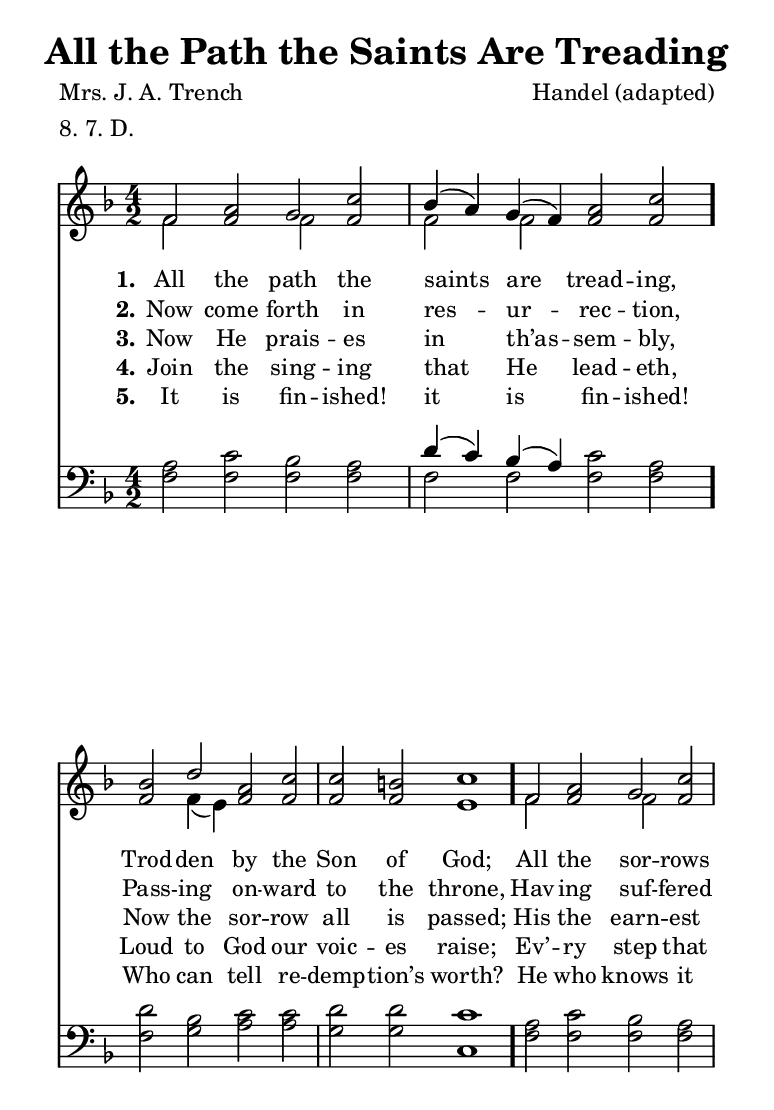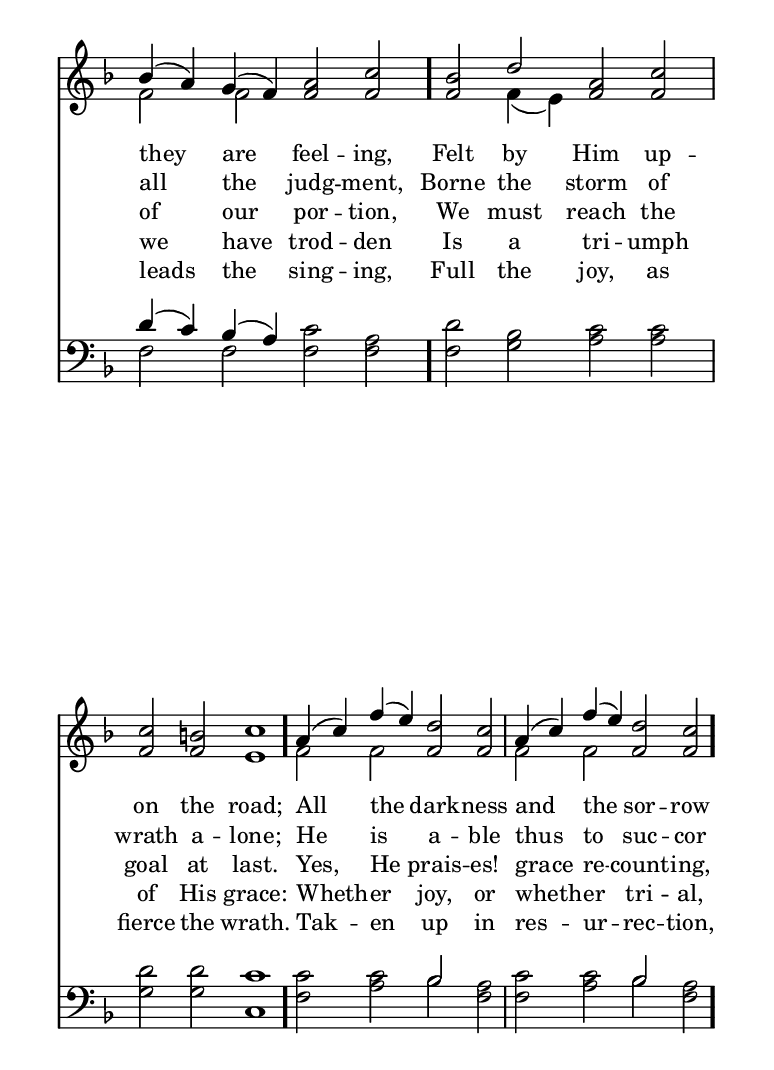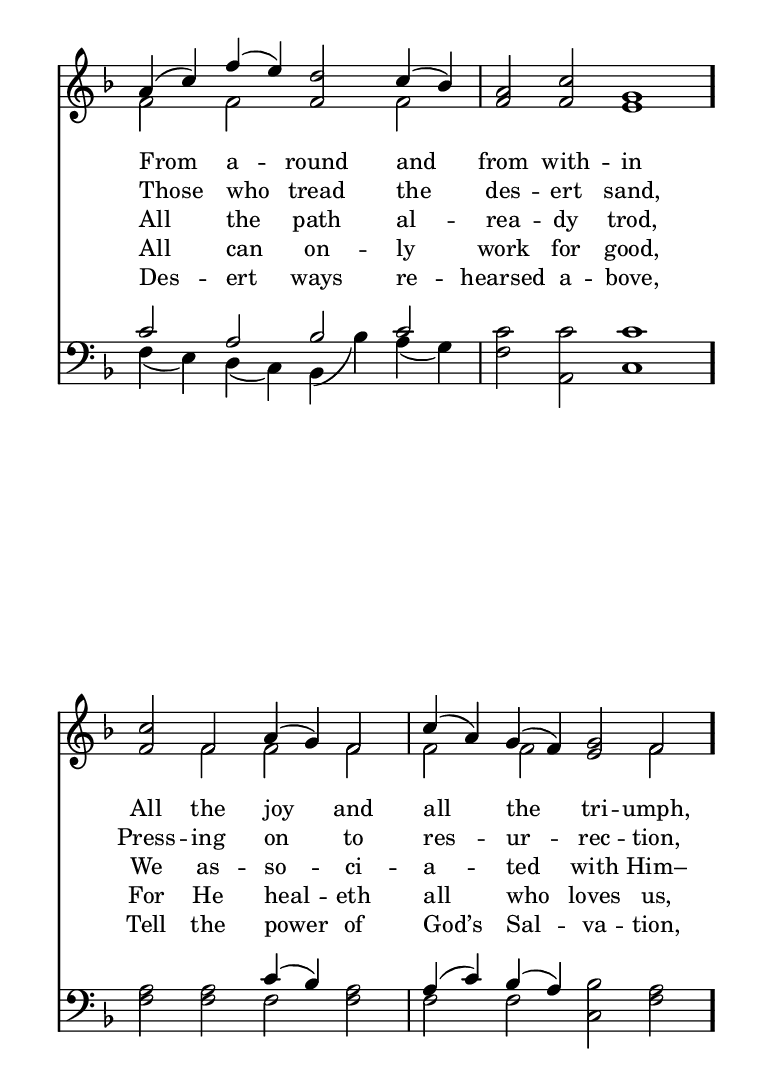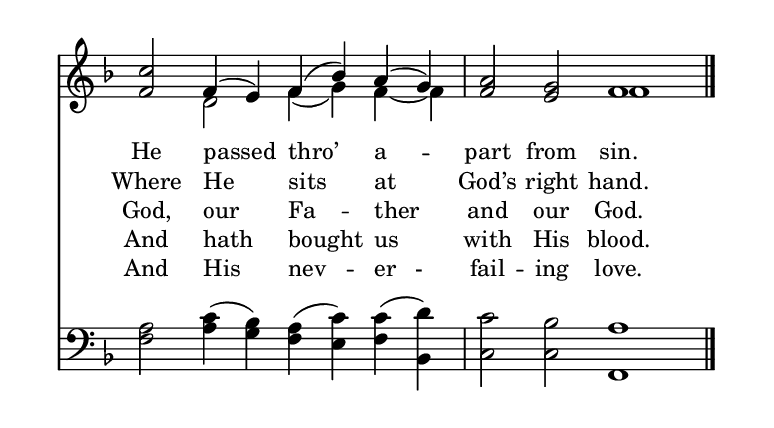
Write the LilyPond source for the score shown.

\include "common/global.ily"
\paper {
  \include "common/paper.ily"
  %ragged-bottom = ##t
  %ragged-last-bottom = ##t
  %systems-per-page = ##f
  %page-count = ##f
}

\header{
  hymnnumber = "146"
  title = "All the Path the Saints Are Treading"
  tunename = ""
  meter = "8. 7. D."
  poet = "Mrs. J. A. Trench"
  composer = "Handel (adapted)"
  %copyright = ""
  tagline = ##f
}

% for fermata in MIDI
ta = { \tempo 2=80 }
tb = { \tempo 2=40 }

global = {
  \include "common/overrides.ily"
  \override Staff.TimeSignature.style = #'numbered
  \time 4/2
  \override Score.MetronomeMark.transparent = ##t % hide all fermata changes too
  \ta
  \key f \major
  \autoBeamOff
}

notesSoprano = {
\global
\relative c' {

  f2 a g c | bes4( a) g( f) a2 c |
  bes d a c | c b c1

  f,2 a g c | bes4( a) g( f) a2 c |
  bes d a c | c b c1

  a4( c) f( e) d2 c | a4( c) f( e) d2 c |
  a4( c) f( e) d2 c4( bes) | a2 c g1

  c2 f, a4( g) f2 | c'4( a) g( f) g2 f |
  c'2 f,4( e) f( bes) a( g) | a2 g f1

  \bar "|."

}
}

notesAlto = {
\global
\relative e' {

  f2 f f f | f f f f |
  f f4( e) f2 f | f f e1 |

  f2 f f f | f f f f |
  f f4( e) f2 f | f f e1 |

  f2 f f f | f f f f |
  f f f f | f f e1 |

  f2 f f f | f f e f |
  f d f4( g) f ~ f | f2 e f1 |

}
}

notesTenor = {
\global
\relative a {

  a2 c bes a | d4( c) bes( a) c2 a |
  d bes c c | d d c1

  a2 c bes a | d4( c) bes( a) c2 a |
  d bes c c | d d c1

  c2 c bes a | c c bes a |
  c a bes c | c c c1

  a2 a c4( bes) a2 | a4( c) bes( a) bes2 a
  a c4( bes) a( c) c( d) | c2 bes2 a1

}
}

notesBass = {
\global
\relative f {

  f2 f f f | f f f f |
  f g a a | g g c,1

  f2 f f f | f f f f |
  f g a a | g g c,1

  f2 a bes f | f a bes f |
  f4( e) d( c) bes( bes') a( g) | f2 a, c1

  f2 f f f | f f c f |
  f a4( g) f( e) f( bes,) | c2 c f,1

}
}

wordsA = \lyricmode {
\set stanza = "1."

All the path the saints are tread -- ing, \bar "."
Trod -- den by the Son of God; \bar "."
All the sor -- rows they are feel -- ing, \bar "."
Felt by Him up -- on the road; \bar "."
All the dark -- ness and the sor -- row \bar "."
From a -- round and from with -- in \bar "."
All the joy and all the tri -- umph, \bar "."
He passed thro’ a -- part from sin. \bar "."

}

wordsB = \lyricmode {
\set stanza = "2."

Now come forth in res -- ur -- rec -- tion,
Pass -- ing on -- ward to the throne,
Hav -- ing suf -- fered all the judg -- ment,
Borne the storm of wrath a -- lone;
He is a -- ble thus to suc -- cor
Those who tread the des -- ert sand,
Press -- ing on to res -- ur -- rec -- tion,
Where He sits at God’s right hand.

}

wordsC = \lyricmode {
\set stanza = "3."

Now He prais -- es in th’as -- sem -- bly,
Now the sor -- row all is passed;
His the earn -- est of our por -- tion,
We must reach the goal at last.
Yes, He prais -- es! grace re -- count -- ing,
All the path al -- rea -- dy trod,
We as -- so -- ci -- a -- ted with Him–
God, our Fa -- ther and our God.

}

wordsD = \lyricmode {
\set stanza = "4."

Join the sing -- ing that He lead -- eth,
Loud to God our voic -- es raise;
Ev’ -- ry step that we have trod -- den
Is a tri -- umph of His grace:
Wheth -- er joy, or wheth -- er tri -- al,
All can on -- ly work for good,
For He heal -- eth all who loves us,
And hath bought us with His blood.

}

wordsE = \lyricmode {
\set stanza = "5."

It is fin -- ished! it is fin -- ished!
Who can tell re -- demp -- tion’s worth?
He who knows it leads the sing -- ing,
Full the joy, as fierce the wrath.
Tak -- en up in res -- ur -- rec -- tion,
Des -- ert ways re -- hearsed a -- bove,
Tell the power of God’s Sal -- va -- tion,
And His nev -- "er   -" fail -- ing love.

}

\score {
  \context ChoirStaff <<
    \context Staff = upper <<
      \set Staff.autoBeaming = ##f
      \set ChoirStaff.systemStartDelimiter = #'SystemStartBar
      \set ChoirStaff.printPartCombineTexts = ##f
      \partcombine #'(2 . 9) \notesSoprano \notesAlto
      \context NullVoice = sopranos { \voiceOne << \notesSoprano >> }
      \context NullVoice = altos { \voiceTwo << \notesAlto >> }
      \context Lyrics = one   \lyricsto sopranos \wordsA
      \context Lyrics = two   \lyricsto sopranos \wordsB
      \context Lyrics = three \lyricsto sopranos \wordsC
      \context Lyrics = four  \lyricsto sopranos \wordsD
      \context Lyrics = five  \lyricsto sopranos \wordsE
    >>
    \context Staff = men <<
      \set Staff.autoBeaming = ##f
      \clef bass
      \set ChoirStaff.printPartCombineTexts = ##f
      \partcombine #'(2 . 9) \notesTenor \notesBass
      \context NullVoice = tenors { \voiceOne << \notesTenor >> }
      \context NullVoice = basses { \voiceTwo << \notesBass >> }
    >>
  >>
  \layout {
    \include "common/layout.ily"
  }
  \midi{
    \include "common/midi.ily"
  }
}

\version "2.19.49"  % necessary for upgrading to future LilyPond versions.

% vi:set et ts=2 sw=2 ai nocindent syntax=lilypond:
